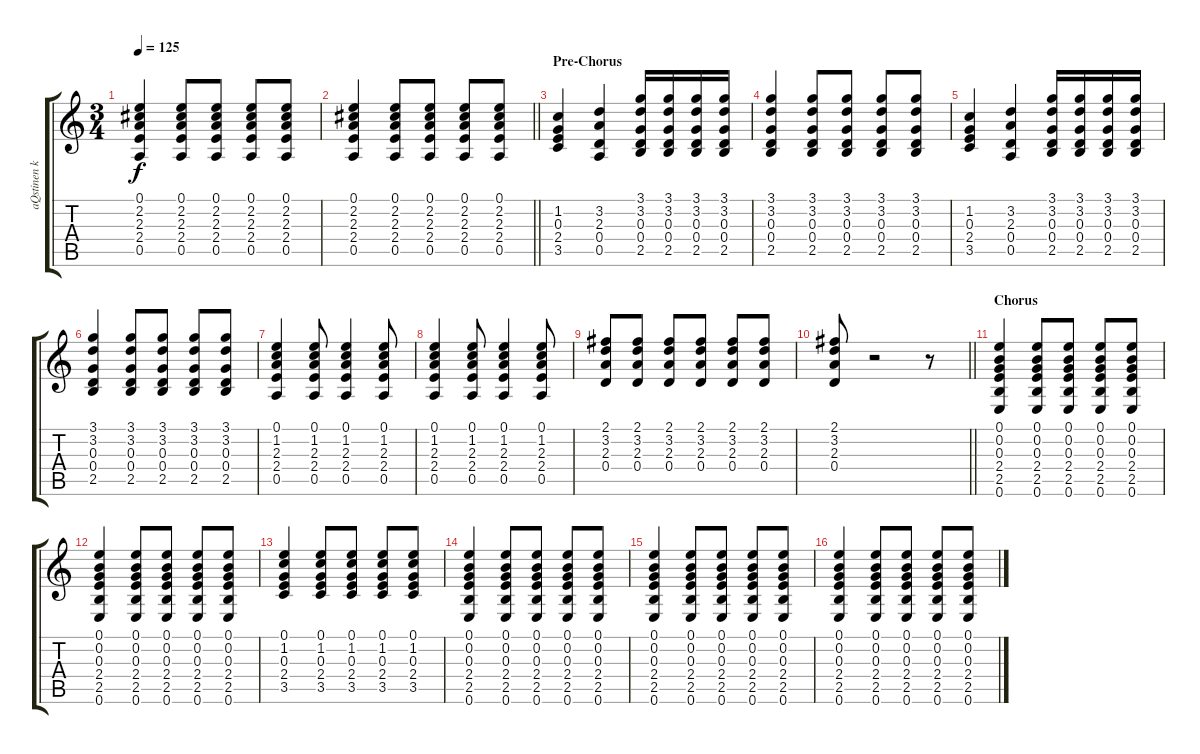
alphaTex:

\track ("aQstinen keetara X-trana niinQ" "aQstinen k") {instrument acousticguitarsteel}
\staff {score tabs}
\tuning (E4 B3 G3 D3 A2 E2) {hide}
\ts (3 4)
\tempo 125
\clef g2
\ks c
(0.1 2.2 2.3 2.4 0.5).4{dy f} (0.1 2.2 2.3 2.4 0.5).8 (0.1 2.2 2.3 2.4 0.5).8 (0.1 2.2 2.3 2.4 0.5).8 (0.1 2.2 2.3 2.4 0.5).8 |
\barLineRight lightlight
(0.1 2.2 2.3 2.4 0.5).4 (0.1 2.2 2.3 2.4 0.5).8 (0.1 2.2 2.3 2.4 0.5).8 (0.1 2.2 2.3 2.4 0.5).8 (0.1 2.2 2.3 2.4 0.5).8 |
\section ("" "Pre-Chorus")
(1.2 0.3 2.4 3.5).4 (3.2 2.3 0.4 0.5).4 (3.1 3.2 0.3 0.4 2.5).16 (3.1 3.2 0.3 0.4 2.5).16 (3.1 3.2 0.3 0.4 2.5).16 (3.1 3.2 0.3 0.4 2.5).16 |
(3.1 3.2 0.3 0.4 2.5).4 (3.1 3.2 0.3 0.4 2.5).8 (3.1 3.2 0.3 0.4 2.5).8 (3.1 3.2 0.3 0.4 2.5).8 (3.1 3.2 0.3 0.4 2.5).8 |
(1.2 0.3 2.4 3.5).4 (3.2 2.3 0.4 0.5).4 (3.1 3.2 0.3 0.4 2.5).16 (3.1 3.2 0.3 0.4 2.5).16 (3.1 3.2 0.3 0.4 2.5).16 (3.1 3.2 0.3 0.4 2.5).16 |
(3.1 3.2 0.3 0.4 2.5).4 (3.1 3.2 0.3 0.4 2.5).8 (3.1 3.2 0.3 0.4 2.5).8 (3.1 3.2 0.3 0.4 2.5).8 (3.1 3.2 0.3 0.4 2.5).8 |
(0.1 1.2 2.3 2.4 0.5).4 (0.1 1.2 2.3 2.4 0.5).8 (0.1 1.2 2.3 2.4 0.5).4 (0.1 1.2 2.3 2.4 0.5).8 |
(0.1 1.2 2.3 2.4 0.5).4 (0.1 1.2 2.3 2.4 0.5).8 (0.1 1.2 2.3 2.4 0.5).4 (0.1 1.2 2.3 2.4 0.5).8 |
(2.1 3.2 2.3 0.4).8 (2.1 3.2 2.3 0.4).8 (2.1 3.2 2.3 0.4).8 (2.1 3.2 2.3 0.4).8 (2.1 3.2 2.3 0.4).8 (2.1 3.2 2.3 0.4).8 |
\barLineRight lightlight
(2.1 3.2 2.3 0.4).8 r.2 r.8 |
\section ("" "Chorus")
(0.1 0.2 0.3 2.4 2.5 0.6).4 (0.1 0.2 0.3 2.4 2.5 0.6).8 (0.1 0.2 0.3 2.4 2.5 0.6).8 (0.1 0.2 0.3 2.4 2.5 0.6).8 (0.1 0.2 0.3 2.4 2.5 0.6).8 |
(0.1 0.2 0.3 2.4 2.5 0.6).4 (0.1 0.2 0.3 2.4 2.5 0.6).8 (0.1 0.2 0.3 2.4 2.5 0.6).8 (0.1 0.2 0.3 2.4 2.5 0.6).8 (0.1 0.2 0.3 2.4 2.5 0.6).8 |
(0.1 1.2 0.3 2.4 3.5).4 (0.1 1.2 0.3 2.4 3.5).8 (0.1 1.2 0.3 2.4 3.5).8 (0.1 1.2 0.3 2.4 3.5).8 (0.1 1.2 0.3 2.4 3.5).8 |
(0.1 0.2 0.3 2.4 2.5 0.6).4 (0.1 0.2 0.3 2.4 2.5 0.6).8 (0.1 0.2 0.3 2.4 2.5 0.6).8 (0.1 0.2 0.3 2.4 2.5 0.6).8 (0.1 0.2 0.3 2.4 2.5 0.6).8 |
(0.1 0.2 0.3 2.4 2.5 0.6).4 (0.1 0.2 0.3 2.4 2.5 0.6).8 (0.1 0.2 0.3 2.4 2.5 0.6).8 (0.1 0.2 0.3 2.4 2.5 0.6).8 (0.1 0.2 0.3 2.4 2.5 0.6).8 |
(0.1 0.2 0.3 2.4 2.5 0.6).4 (0.1 0.2 0.3 2.4 2.5 0.6).8 (0.1 0.2 0.3 2.4 2.5 0.6).8 (0.1 0.2 0.3 2.4 2.5 0.6).8 (0.1 0.2 0.3 2.4 2.5 0.6).8
